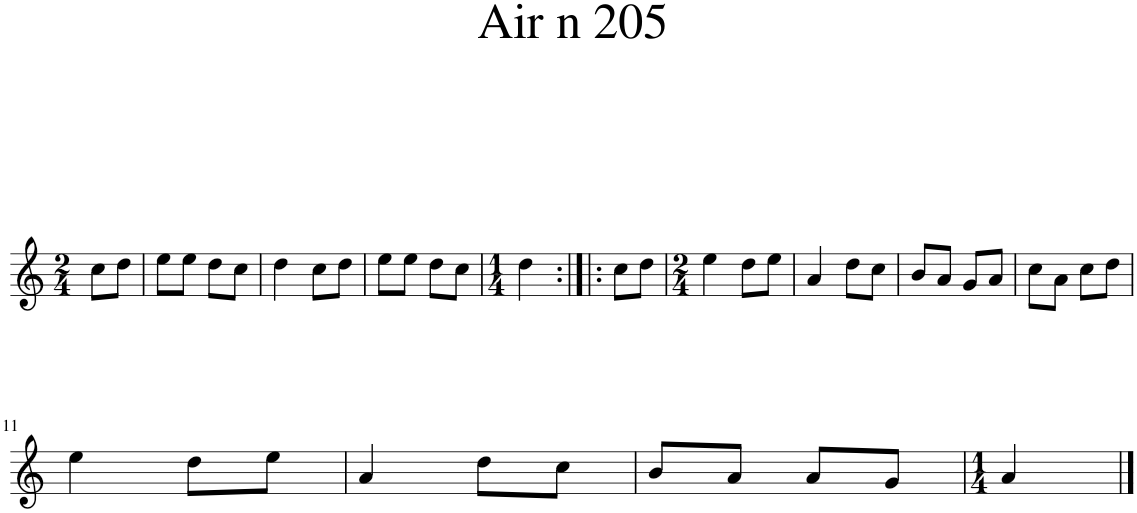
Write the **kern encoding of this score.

**kern
*part1
*staff1
*I"Piano
*I'Pno.
*clefG2
*k[]
*M2/4
=1
8cc\L
8dd\J
=2
8ee\L
8ee\J
8dd\L
8cc\J
=3
4dd\
8cc\L
8dd\J
=4
8ee\L
8ee\J
8dd\L
8cc\J
=5
*M1/4
4dd\
=6:|!|:
8cc\L
8dd\J
=7
*M2/4
4ee\
8dd\L
8ee\J
=8
4a/
8dd\L
8cc\J
=9
8b/L
8a/J
8g/L
8a/J
=10
8cc\L
8a\J
8cc\L
8dd\J
!!LO:LB:g=z
=11
4ee\
8dd\L
8ee\J
=12
4a/
8dd\L
8cc\J
=13
8b/L
8a/J
8a/L
8g/J
=14
*M1/4
4a/
==
*-
